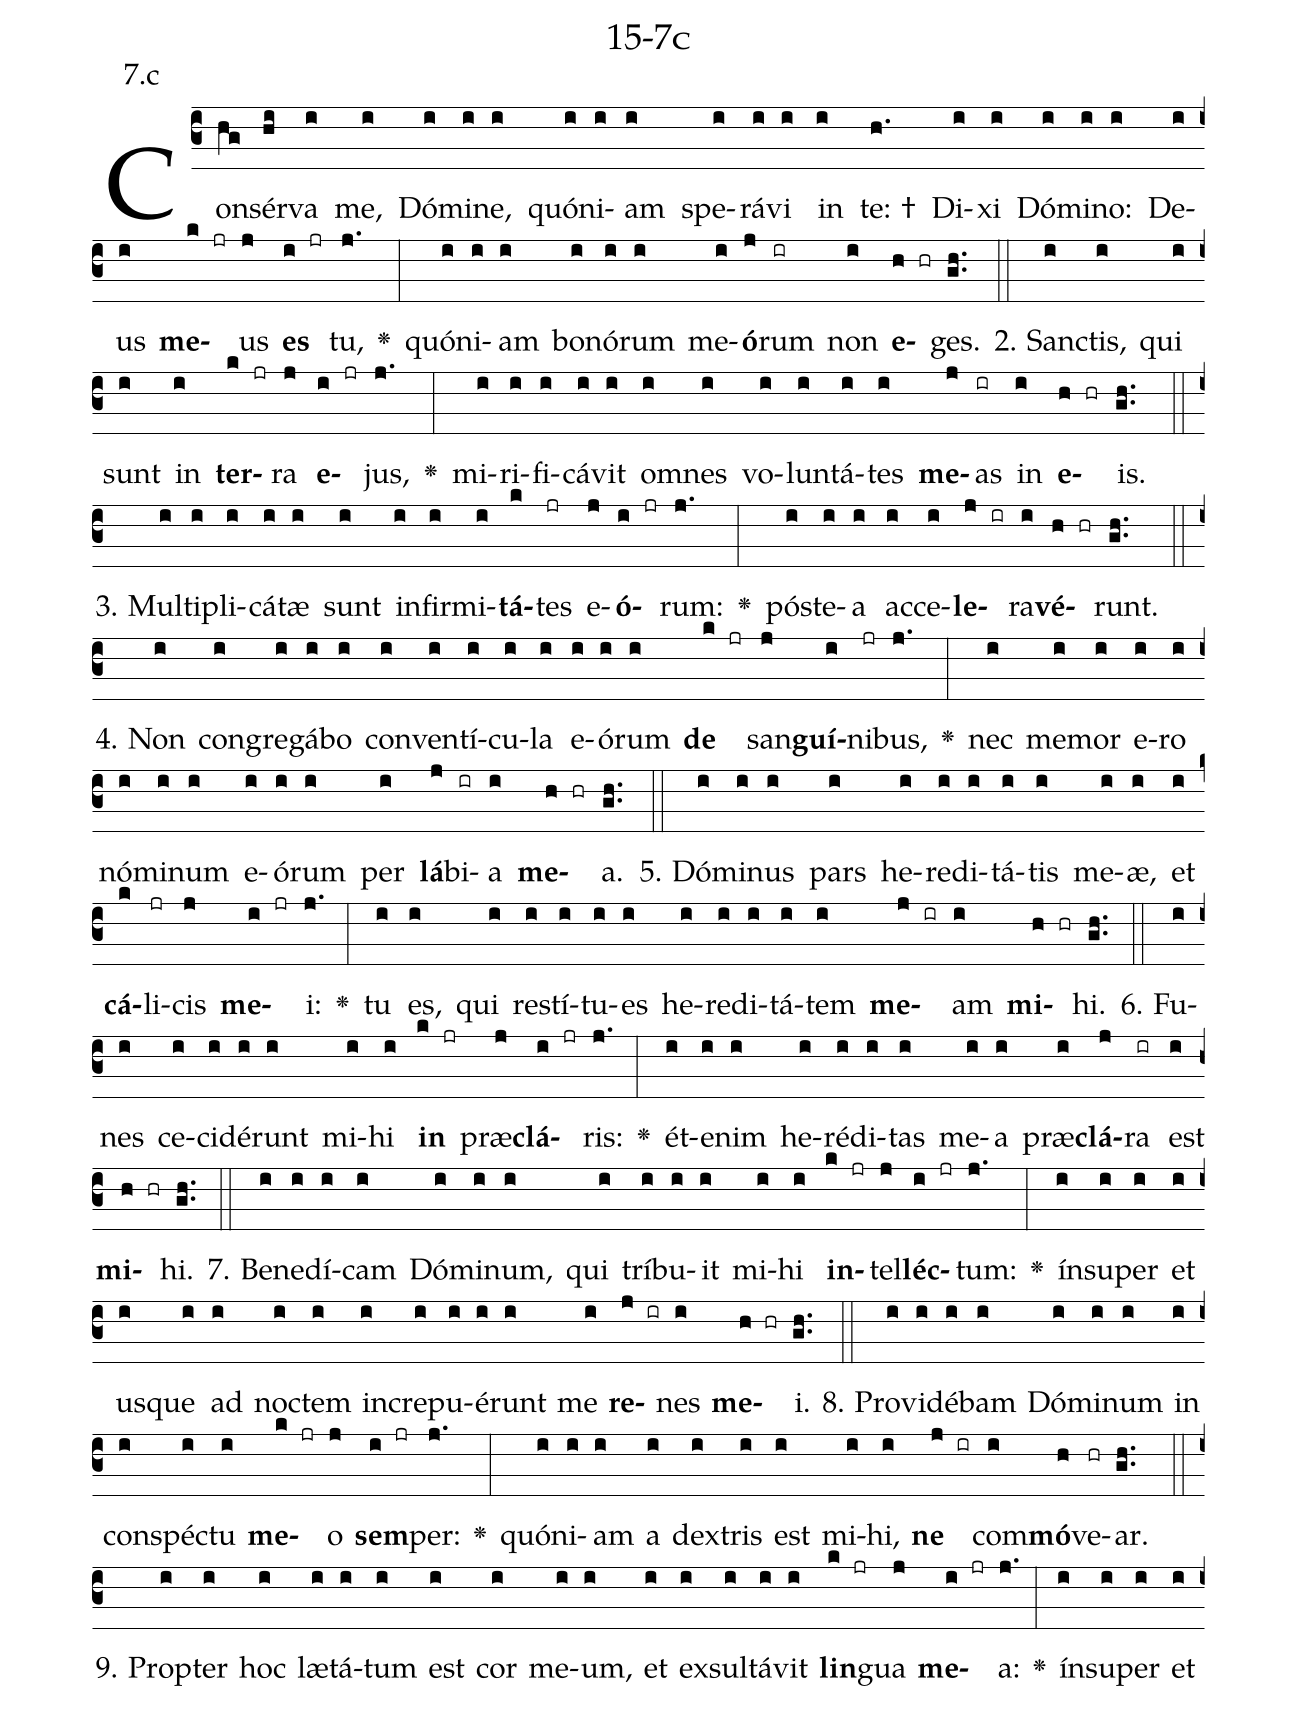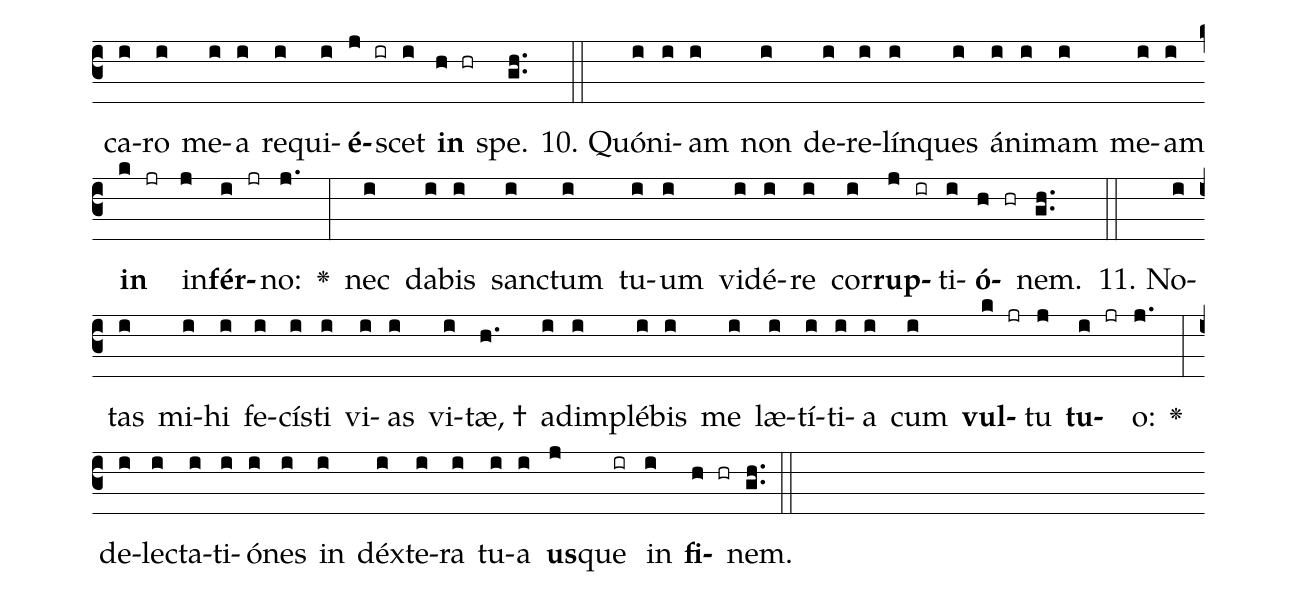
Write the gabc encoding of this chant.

name: 15-7c;
annotation: 7.c;
%%
(c3)Con(hg)sér(hi)va(i) me,(i) Dó(i)mi(i)ne,(i) quón(i)i(i)am(i) spe(i)rá(i)vi(i) in(i) te: †(h.) Di(i)xi(i) Dó(i)mi(i)no:(i) De(i)us(i) <b>me</b>(k jr)us(j) <b>es</b>(i jr) tu,(j.) <v>\greheightstar</v>(:) quón(i)i(i)am(i) bo(i)nó(i)rum(i) me(i)<b>ó</b>(j)rum(ir) non(i) <b>e</b>(h hr)ges.(gh..) (::)
2. Sanc(i)tis,(i) qui(i) sunt(i) in(i) <b>ter</b>(k jr)ra(j) <b>e</b>(i jr)jus,(j.) <v>\greheightstar</v>(:) mi(i)ri(i)fi(i)cá(i)vit(i) om(i)nes(i) vo(i)lun(i)tá(i)tes(i) <b>me</b>(j)as(ir) in(i) <b>e</b>(h hr)is.(gh..) (::)
3. Mul(i)ti(i)pli(i)cá(i)tæ(i) sunt(i) in(i)fir(i)mi(i)<b>tá</b>(k)tes(jr) e(j)<b>ó</b>(i jr)rum:(j.) <v>\greheightstar</v>(:) póst(i)e(i)a(i) ac(i)ce(i)<b>le</b>(j ir)ra(i)<b>vé</b>(h hr)runt.(gh..) (::)
4. Non(i) con(i)gre(i)gá(i)bo(i) con(i)ven(i)tí(i)cu(i)la(i) e(i)ó(i)rum(i) <b>de</b>(k jr) san(j)<b>guí</b>(i)ni(jr)bus,(j.) <v>\greheightstar</v>(:) nec(i) me(i)mor(i) e(i)ro(i) nó(i)mi(i)num(i) e(i)ó(i)rum(i) per(i) <b>lá</b>(j)bi(ir)a(i) <b>me</b>(h hr)a.(gh..) (::)
5. Dó(i)mi(i)nus(i) pars(i) he(i)re(i)di(i)tá(i)tis(i) me(i)æ,(i) et(i) <b>cá</b>(k)li(jr)cis(j) <b>me</b>(i jr)i:(j.) <v>\greheightstar</v>(:) tu(i) es,(i) qui(i) re(i)stí(i)tu(i)es(i) he(i)re(i)di(i)tá(i)tem(i) <b>me</b>(j ir)am(i) <b>mi</b>(h hr)hi.(gh..) (::)
6. Fu(i)nes(i) ce(i)ci(i)dé(i)runt(i) mi(i)hi(i) <b>in</b>(k jr) præ(j)<b>clá</b>(i jr)ris:(j.) <v>\greheightstar</v>(:) ét(i)e(i)nim(i) he(i)ré(i)di(i)tas(i) me(i)a(i) præ(i)<b>clá</b>(j)ra(ir) est(i) <b>mi</b>(h hr)hi.(gh..) (::)
7. Be(i)ne(i)dí(i)cam(i) Dó(i)mi(i)num,(i) qui(i) trí(i)bu(i)it(i) mi(i)hi(i) <b>in</b>(k jr)tel(j)<b>léc</b>(i jr)tum:(j.) <v>\greheightstar</v>(:) ín(i)su(i)per(i) et(i) us(i)que(i) ad(i) noc(i)tem(i) in(i)cre(i)pu(i)é(i)runt(i) me(i) <b>re</b>(j ir)nes(i) <b>me</b>(h hr)i.(gh..) (::)
8. Pro(i)vi(i)dé(i)bam(i) Dó(i)mi(i)num(i) in(i) con(i)spéc(i)tu(i) <b>me</b>(k jr)o(j) <b>sem</b>(i jr)per:(j.) <v>\greheightstar</v>(:) quón(i)i(i)am(i) a(i) dex(i)tris(i) est(i) mi(i)hi,(i) <b>ne</b>(j ir) com(i)<b>mó</b>(h)ve(hr)ar.(gh..) (::)
9. Prop(i)ter(i) hoc(i) læ(i)tá(i)tum(i) est(i) cor(i) me(i)um,(i) et(i) ex(i)sul(i)tá(i)vit(i) <b>lin</b>(k jr)gua(j) <b>me</b>(i jr)a:(j.) <v>\greheightstar</v>(:) ín(i)su(i)per(i) et(i) ca(i)ro(i) me(i)a(i) re(i)qui(i)<b>é</b>(j ir)scet(i) <b>in</b>(h hr) spe.(gh..) (::)
10. Quón(i)i(i)am(i) non(i) de(i)re(i)lín(i)ques(i) á(i)ni(i)mam(i) me(i)am(i) <b>in</b>(k jr) in(j)<b>fér</b>(i jr)no:(j.) <v>\greheightstar</v>(:) nec(i) da(i)bis(i) sanc(i)tum(i) tu(i)um(i) vi(i)dé(i)re(i) cor(i)<b>rup</b>(j ir)ti(i)<b>ó</b>(h hr)nem.(gh..) (::)
11. No(i)tas(i) mi(i)hi(i) fe(i)cís(i)ti(i) vi(i)as(i) vi(i)tæ, †(h.) ad(i)im(i)plé(i)bis(i) me(i) læ(i)tí(i)ti(i)a(i) cum(i) <b>vul</b>(k jr)tu(j) <b>tu</b>(i jr)o:(j.) <v>\greheightstar</v>(:) de(i)lec(i)ta(i)ti(i)ó(i)nes(i) in(i) déx(i)te(i)ra(i) tu(i)a(i) <b>us</b>(j)que(ir) in(i) <b>fi</b>(h hr)nem.(gh..) (::)
